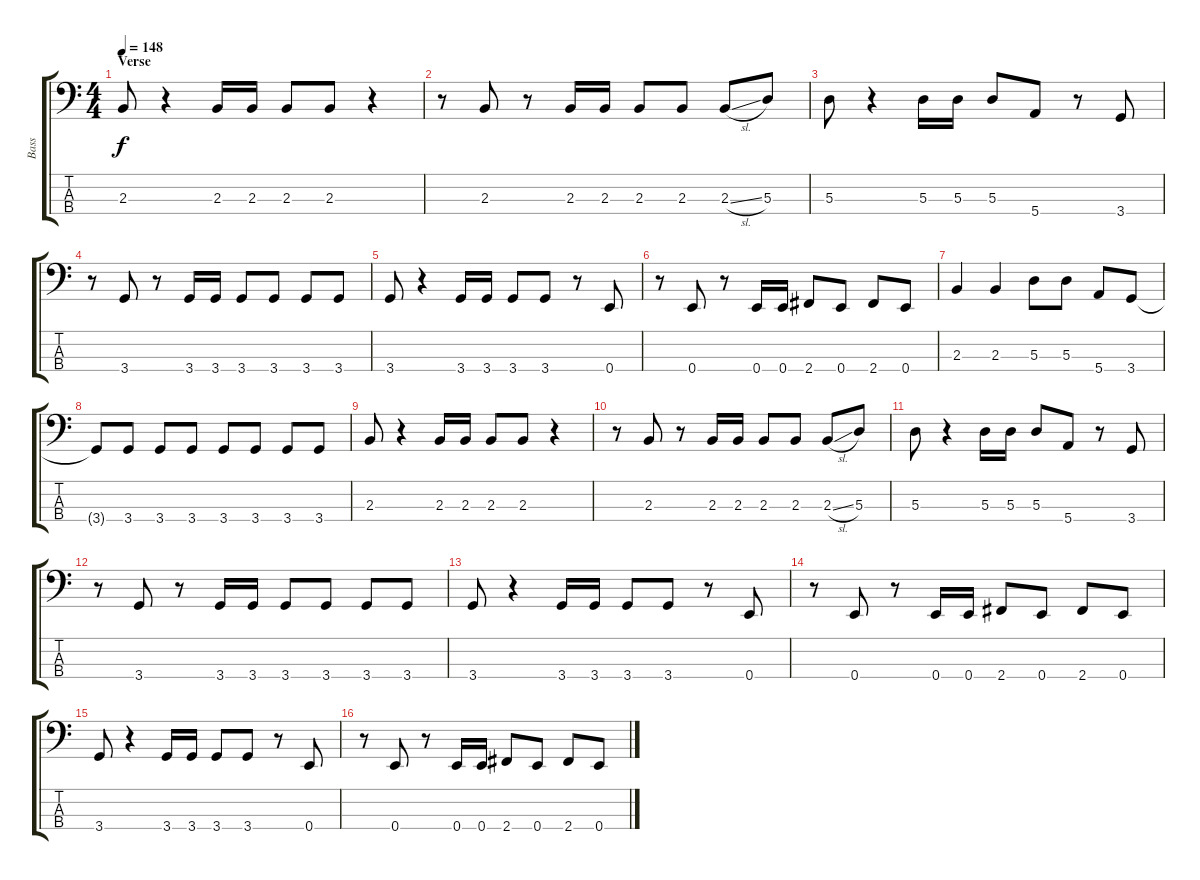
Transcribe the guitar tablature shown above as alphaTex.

\track ("Bass" "Bass") {instrument electricbassfinger}
\staff {score tabs}
\tuning (G2 D2 A1 E1) {hide}
\ts (4 4)
\section ("" "Verse")
\tempo 148
\clef f4
\ks c
2.3.8{dy f} r.4 2.3.16 2.3.16 2.3.8 2.3.8 r.4 |
r.8 2.3.8 r.8 2.3.16 2.3.16 2.3.8 2.3.8 2.3{sl}.8 5.3.8 |
5.3.8 r.4 5.3.16 5.3.16 5.3.8 5.4.8 r.8 3.4.8 |
r.8 3.4.8 r.8 3.4.16 3.4.16 3.4.8 3.4.8 3.4.8 3.4.8 |
3.4.8 r.4 3.4.16 3.4.16 3.4.8 3.4.8 r.8 0.4.8 |
r.8 0.4.8 r.8 0.4.16 0.4.16 2.4.8 0.4.8 2.4.8 0.4.8 |
2.3.4 2.3.4 5.3.8 5.3.8 5.4.8 3.4.8 |
3.4{t}.8 3.4.8 3.4.8 3.4.8 3.4.8 3.4.8 3.4.8 3.4.8 |
2.3.8 r.4 2.3.16 2.3.16 2.3.8 2.3.8 r.4 |
r.8 2.3.8 r.8 2.3.16 2.3.16 2.3.8 2.3.8 2.3{sl}.8 5.3.8 |
5.3.8 r.4 5.3.16 5.3.16 5.3.8 5.4.8 r.8 3.4.8 |
r.8 3.4.8 r.8 3.4.16 3.4.16 3.4.8 3.4.8 3.4.8 3.4.8 |
3.4.8 r.4 3.4.16 3.4.16 3.4.8 3.4.8 r.8 0.4.8 |
r.8 0.4.8 r.8 0.4.16 0.4.16 2.4.8 0.4.8 2.4.8 0.4.8 |
3.4.8 r.4 3.4.16 3.4.16 3.4.8 3.4.8 r.8 0.4.8 |
r.8 0.4.8 r.8 0.4.16 0.4.16 2.4.8 0.4.8 2.4.8 0.4.8
